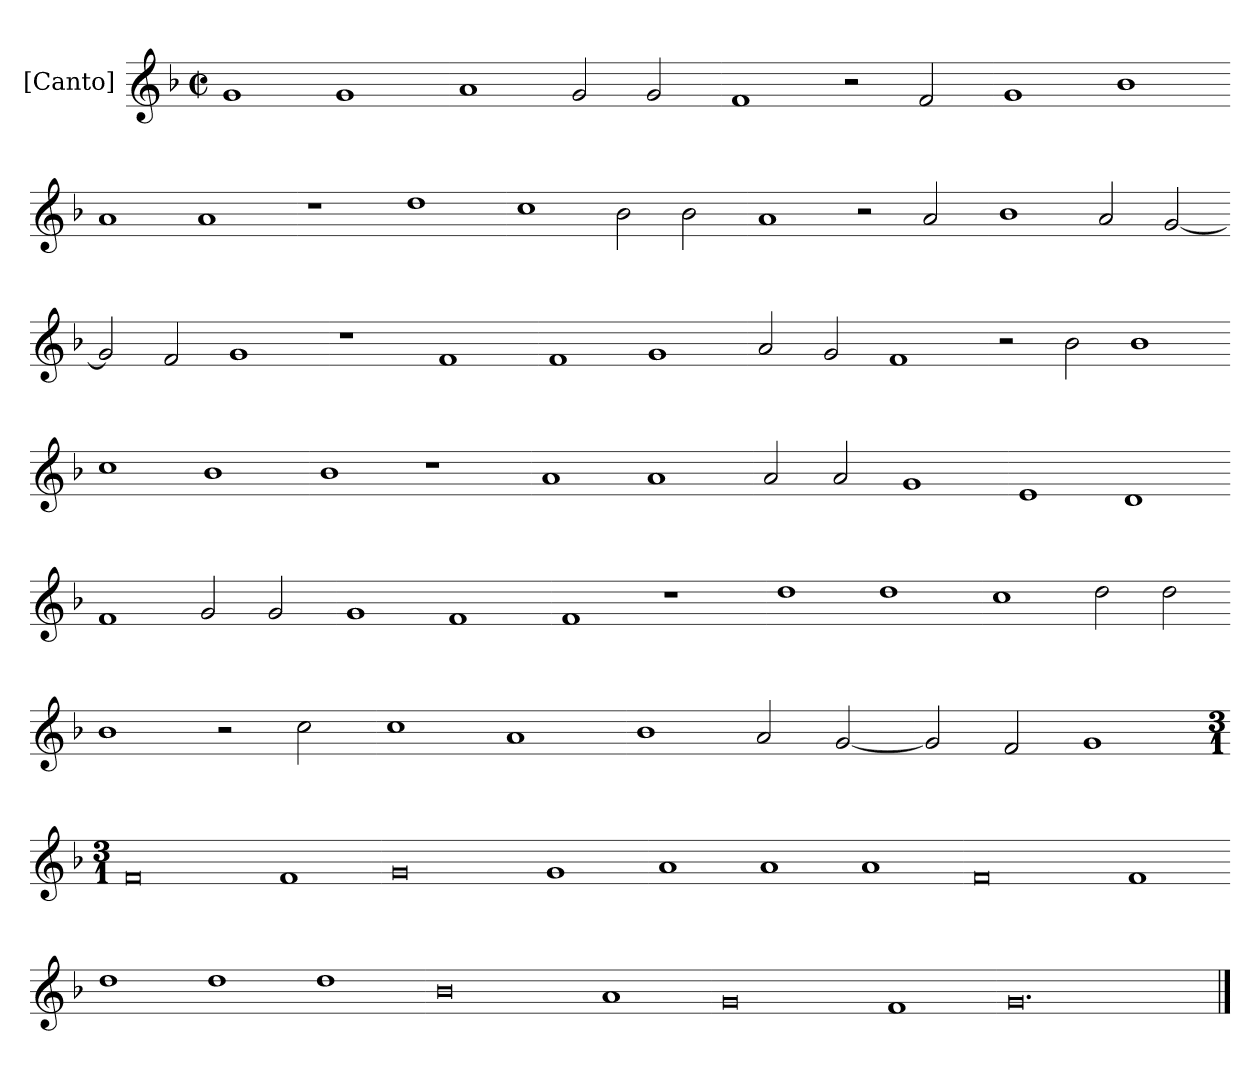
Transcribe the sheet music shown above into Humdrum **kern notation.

**kern
*part1
*staff1
*I"[Canto]
*clefG2
*k[b-]
*M2/1
*met(c|)
=1
1g
1g
=-
1a
2g
2g
=-
1f
2r
2f
=-
1g
1b-
=-
1a
1a
=-
1r
1dd
=-
1cc
2b-
2b-
=-
1a
2r
2a
=-
1b-
2a
[2g
=-
2g]
2f
1g
=-
1r
1f
=-
1f
1g
=-
2a
2g
1f
=-
2r
2b-
1b-
=-
1cc
1b-
=-
1b-
1r
=-
1a
1a
=-
2a
2a
1g
=-
1e
1d
=-
1f
2g
2g
=-
1g
1f
=-
1f
1r
=-
1dd
1dd
=-
1cc
2dd
2dd
=-
1b-
2r
2cc
=-
1cc
1a
=-
1b-
2a
[2g
=-
2g]
2f
1g
=-
*M3/1
0f
1f
=-
0g
1g
=-
1a
1a
1a
=-
0f
1f
=-
1dd
1dd
1dd
=-
0b-
1a
=-
0g
1f
=-
0.g
==
*-
